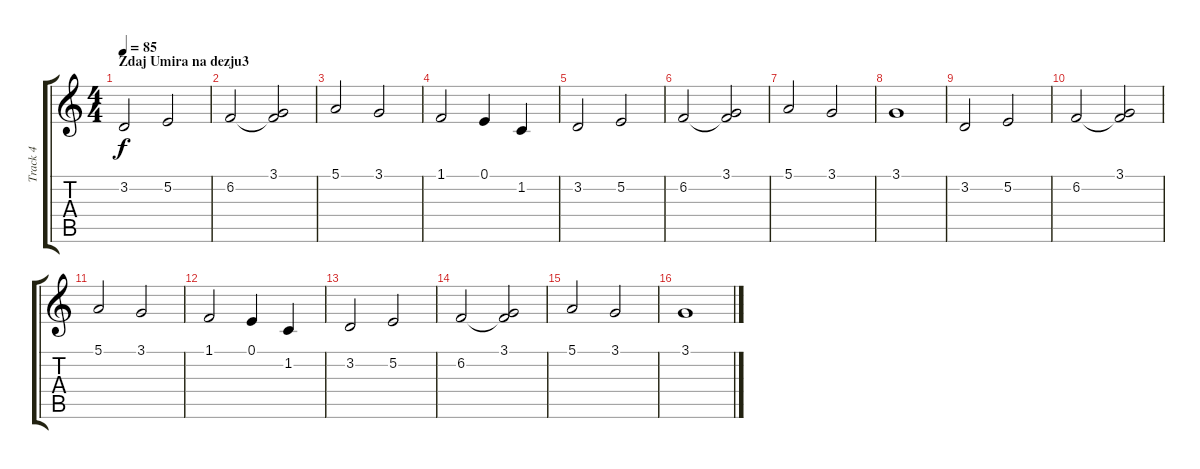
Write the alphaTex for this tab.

\track ("Track 4" "Track 4") {instrument stringensemble1}
\staff {score tabs}
\tuning (E4 B3 G3 D3 A2 E2) {hide}
\ts (4 4)
\section ("" "Zdaj Umira na dezju3")
\tempo 85
\clef g2
\ks c
3.2.2{dy f} 5.2.2 |
6.2.2 (3.1 6.2{t}).2 |
5.1.2 3.1.2 |
1.1.2 0.1.4 1.2.4 |
3.2.2 5.2.2 |
6.2.2 (3.1 6.2{t}).2 |
5.1.2 3.1.2 |
3.1.1 |
3.2.2 5.2.2 |
6.2.2 (3.1 6.2{t}).2 |
5.1.2 3.1.2 |
1.1.2 0.1.4 1.2.4 |
3.2.2 5.2.2 |
6.2.2 (3.1 6.2{t}).2 |
5.1.2 3.1.2 |
3.1.1
